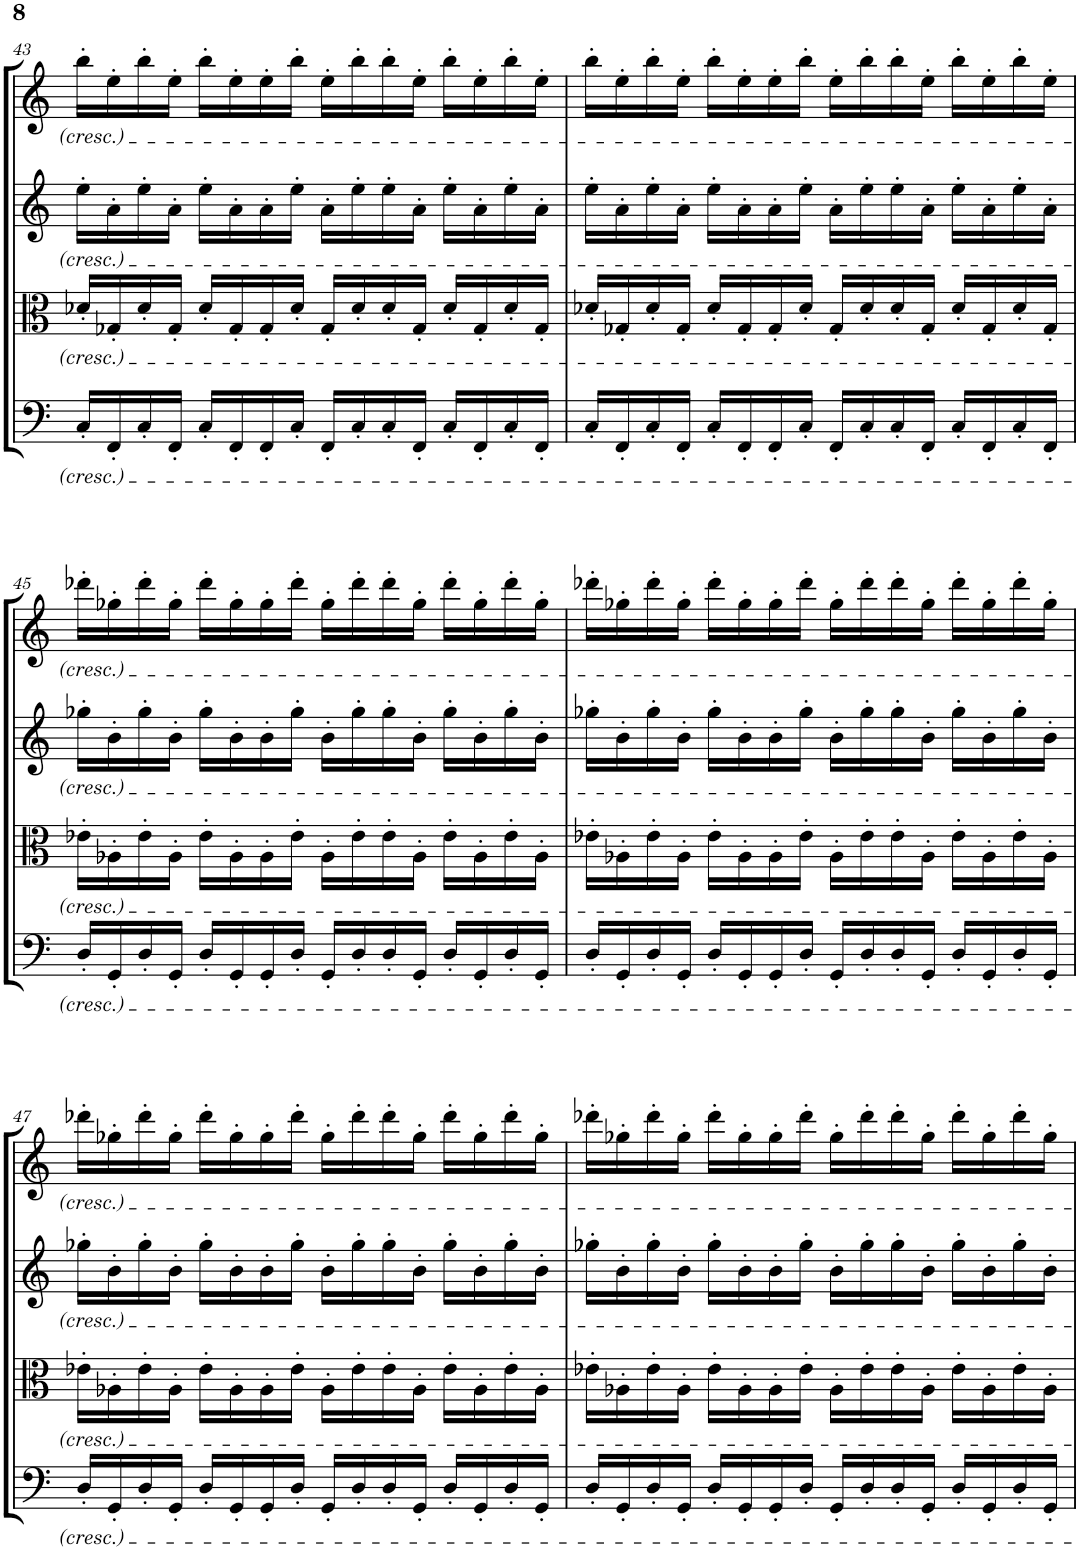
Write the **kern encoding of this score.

**kern	**kern	**kern	**kern
*part4	*part3	*part2	*part1
*staff4	*staff3	*staff2	*staff1
*I"Violoncello	*I"Viola	*I"Violin II	*I"Violin I
*I'Vc	*I'Vla	*I'Vln	*I'Vln
!!LO:PB:g=z
*clefF4	*clefC3	*clefG2	*clefG2
*k[]	*k[]	*k[]	*k[]
*M4/4	*M4/4	*M4/4	*M4/4
=43	=43	=43	=43
16C'/LL	16d-X'/LL	16ee'\LL	16bb'\LL
16FF'/	16G-X'/	16a'\	16ee'\
16C'/	16d-'/	16ee'\	16bb'\
16FF'/JJ	16G-'/JJ	16a'\JJ	16ee'\JJ
16C'/LL	16d-'/LL	16ee'\LL	16bb'\LL
16FF'/	16G-'/	16a'\	16ee'\
16FF'/	16G-'/	16a'\	16ee'\
16C'/JJ	16d-'/JJ	16ee'\JJ	16bb'\JJ
16FF'/LL	16G-'/LL	16a'\LL	16ee'\LL
16C'/	16d-'/	16ee'\	16bb'\
16C'/	16d-'/	16ee'\	16bb'\
16FF'/JJ	16G-'/JJ	16a'\JJ	16ee'\JJ
16C'/LL	16d-'/LL	16ee'\LL	16bb'\LL
16FF'/	16G-'/	16a'\	16ee'\
16C'/	16d-'/	16ee'\	16bb'\
16FF'/JJ	16G-'/JJ	16a'\JJ	16ee'\JJ
=44	=44	=44	=44
16C'/LL	16d-X'/LL	16ee'\LL	16bb'\LL
16FF'/	16G-X'/	16a'\	16ee'\
16C'/	16d-'/	16ee'\	16bb'\
16FF'/JJ	16G-'/JJ	16a'\JJ	16ee'\JJ
16C'/LL	16d-'/LL	16ee'\LL	16bb'\LL
16FF'/	16G-'/	16a'\	16ee'\
16FF'/	16G-'/	16a'\	16ee'\
16C'/JJ	16d-'/JJ	16ee'\JJ	16bb'\JJ
16FF'/LL	16G-'/LL	16a'\LL	16ee'\LL
16C'/	16d-'/	16ee'\	16bb'\
16C'/	16d-'/	16ee'\	16bb'\
16FF'/JJ	16G-'/JJ	16a'\JJ	16ee'\JJ
16C'/LL	16d-'/LL	16ee'\LL	16bb'\LL
16FF'/	16G-'/	16a'\	16ee'\
16C'/	16d-'/	16ee'\	16bb'\
16FF'/JJ	16G-'/JJ	16a'\JJ	16ee'\JJ
!!LO:LB:g=z
=45	=45	=45	=45
16D'/LL	16e-X'\LL	16gg-X'\LL	16ddd-X'\LL
16GG'/	16A-X'\	16b'\	16gg-X'\
16D'/	16e-'\	16gg-'\	16ddd-'\
16GG'/JJ	16A-'\JJ	16b'\JJ	16gg-'\JJ
16D'/LL	16e-'\LL	16gg-'\LL	16ddd-'\LL
16GG'/	16A-'\	16b'\	16gg-'\
16GG'/	16A-'\	16b'\	16gg-'\
16D'/JJ	16e-'\JJ	16gg-'\JJ	16ddd-'\JJ
16GG'/LL	16A-'\LL	16b'\LL	16gg-'\LL
16D'/	16e-'\	16gg-'\	16ddd-'\
16D'/	16e-'\	16gg-'\	16ddd-'\
16GG'/JJ	16A-'\JJ	16b'\JJ	16gg-'\JJ
16D'/LL	16e-'\LL	16gg-'\LL	16ddd-'\LL
16GG'/	16A-'\	16b'\	16gg-'\
16D'/	16e-'\	16gg-'\	16ddd-'\
16GG'/JJ	16A-'\JJ	16b'\JJ	16gg-'\JJ
=46	=46	=46	=46
16D'/LL	16e-X'\LL	16gg-X'\LL	16ddd-X'\LL
16GG'/	16A-X'\	16b'\	16gg-X'\
16D'/	16e-'\	16gg-'\	16ddd-'\
16GG'/JJ	16A-'\JJ	16b'\JJ	16gg-'\JJ
16D'/LL	16e-'\LL	16gg-'\LL	16ddd-'\LL
16GG'/	16A-'\	16b'\	16gg-'\
16GG'/	16A-'\	16b'\	16gg-'\
16D'/JJ	16e-'\JJ	16gg-'\JJ	16ddd-'\JJ
16GG'/LL	16A-'\LL	16b'\LL	16gg-'\LL
16D'/	16e-'\	16gg-'\	16ddd-'\
16D'/	16e-'\	16gg-'\	16ddd-'\
16GG'/JJ	16A-'\JJ	16b'\JJ	16gg-'\JJ
16D'/LL	16e-'\LL	16gg-'\LL	16ddd-'\LL
16GG'/	16A-'\	16b'\	16gg-'\
16D'/	16e-'\	16gg-'\	16ddd-'\
16GG'/JJ	16A-'\JJ	16b'\JJ	16gg-'\JJ
!!LO:LB:g=z
=47	=47	=47	=47
16D'/LL	16e-X'\LL	16gg-X'\LL	16ddd-X'\LL
16GG'/	16A-X'\	16b'\	16gg-X'\
16D'/	16e-'\	16gg-'\	16ddd-'\
16GG'/JJ	16A-'\JJ	16b'\JJ	16gg-'\JJ
16D'/LL	16e-'\LL	16gg-'\LL	16ddd-'\LL
16GG'/	16A-'\	16b'\	16gg-'\
16GG'/	16A-'\	16b'\	16gg-'\
16D'/JJ	16e-'\JJ	16gg-'\JJ	16ddd-'\JJ
16GG'/LL	16A-'\LL	16b'\LL	16gg-'\LL
16D'/	16e-'\	16gg-'\	16ddd-'\
16D'/	16e-'\	16gg-'\	16ddd-'\
16GG'/JJ	16A-'\JJ	16b'\JJ	16gg-'\JJ
16D'/LL	16e-'\LL	16gg-'\LL	16ddd-'\LL
16GG'/	16A-'\	16b'\	16gg-'\
16D'/	16e-'\	16gg-'\	16ddd-'\
16GG'/JJ	16A-'\JJ	16b'\JJ	16gg-'\JJ
=48	=48	=48	=48
16D'/LL	16e-X'\LL	16gg-X'\LL	16ddd-X'\LL
16GG'/	16A-X'\	16b'\	16gg-X'\
16D'/	16e-'\	16gg-'\	16ddd-'\
16GG'/JJ	16A-'\JJ	16b'\JJ	16gg-'\JJ
16D'/LL	16e-'\LL	16gg-'\LL	16ddd-'\LL
16GG'/	16A-'\	16b'\	16gg-'\
16GG'/	16A-'\	16b'\	16gg-'\
16D'/JJ	16e-'\JJ	16gg-'\JJ	16ddd-'\JJ
16GG'/LL	16A-'\LL	16b'\LL	16gg-'\LL
16D'/	16e-'\	16gg-'\	16ddd-'\
16D'/	16e-'\	16gg-'\	16ddd-'\
16GG'/JJ	16A-'\JJ	16b'\JJ	16gg-'\JJ
16D'/LL	16e-'\LL	16gg-'\LL	16ddd-'\LL
16GG'/	16A-'\	16b'\	16gg-'\
16D'/	16e-'\	16gg-'\	16ddd-'\
16GG'/JJ	16A-'\JJ	16b'\JJ	16gg-'\JJ
=	=	=	=
*-	*-	*-	*-
